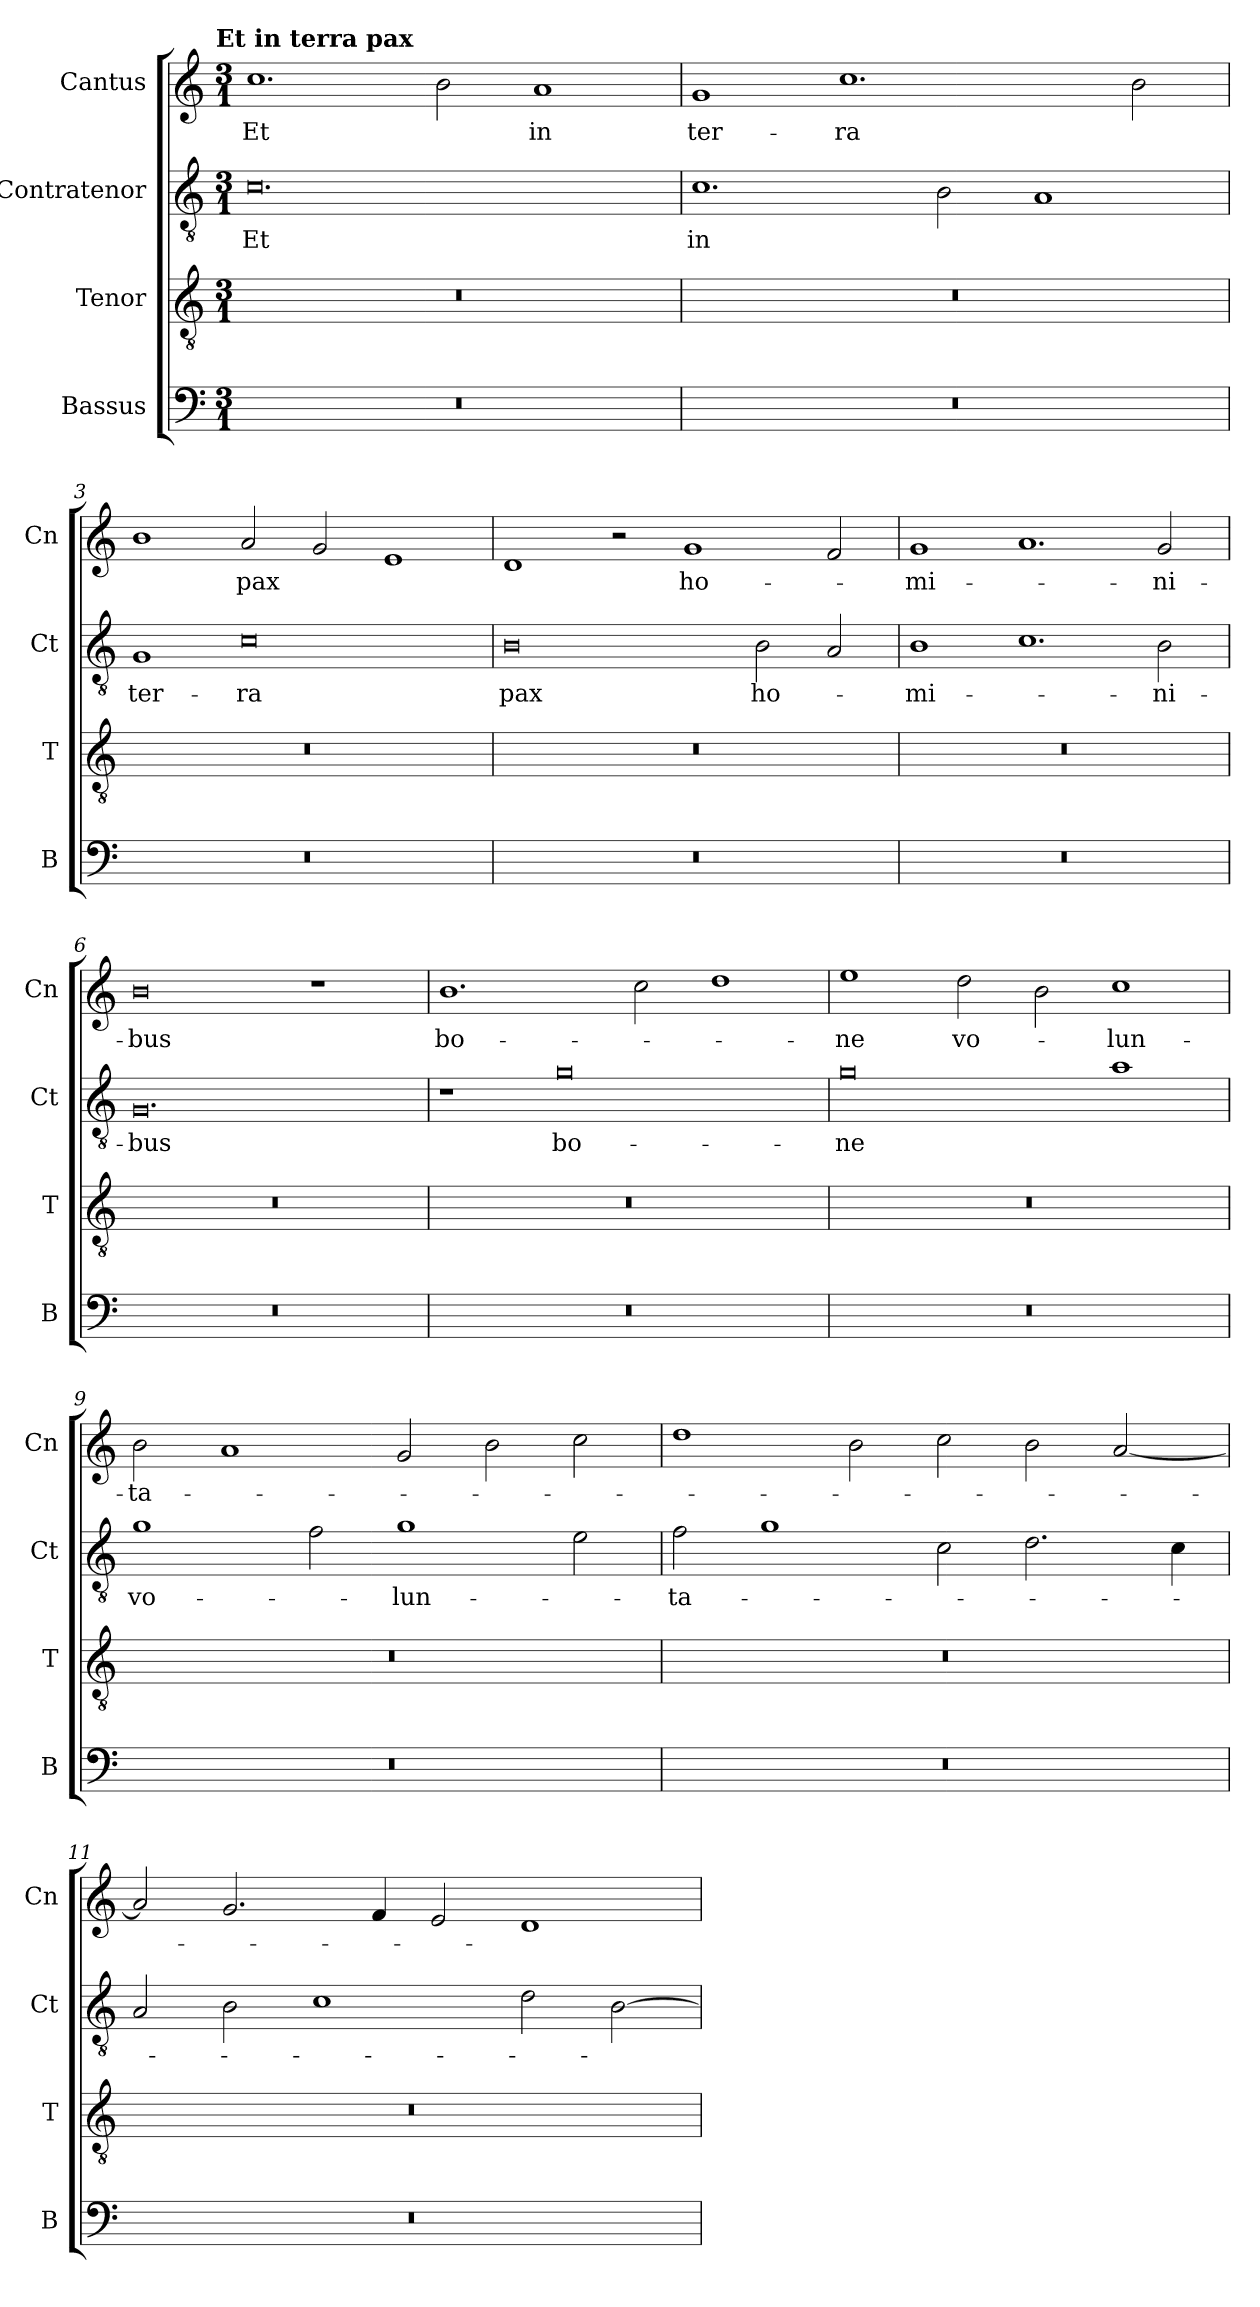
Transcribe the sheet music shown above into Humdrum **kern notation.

**kern	**kern	**kern	**text	**kern	**text
*part4	*part3	*part2	*part2	*part1	*part1
*staff4	*staff3	*staff2	*staff2	*staff1	*staff1
*I"Bassus	*I"Tenor	*I"Contratenor	*	*I"Cantus	*
*I'B	*I'T	*I'Ct	*	*I'Cn	*
*clefF4	*clefGv2	*clefGv2	*	*clefG2	*
*k[]	*k[]	*k[]	*	*k[]	*
!!LO:TX:omd:t=Et in terra pax
*M3/1	*M3/1	*M3/1	*	*M3/1	*
*MM384	*MM384	*MM384	*	*MM384	*
=1	=1	=1	=1	=1	=1
0.r	0.r	0.c	Et	1.cc	Et
.	.	.	.	2b\	.
.	.	.	.	1a	in
=2	=2	=2	=2	=2	=2
0.r	0.r	1.c	in	1g	ter-
.	.	.	.	1.cc	-ra
.	.	2B\	.	.	.
.	.	1A	.	.	.
.	.	.	.	2b\	.
=3	=3	=3	=3	=3	=3
0.r	0.r	1G	ter-	1b	.
.	.	0c	-ra	2a/	pax
.	.	.	.	2g/	.
.	.	.	.	1e	.
=4	=4	=4	=4	=4	=4
0.r	0.r	0B	pax	1d	.
.	.	.	.	2r	.
.	.	.	.	1g	ho-
.	.	2B\	ho-	.	.
.	.	2A/	.	2f/	.
=5	=5	=5	=5	=5	=5
0.r	0.r	1B	-mi-	1g	-mi-
.	.	1.c	.	1.a	.
.	.	2B\	-ni-	2g/	-ni-
=6	=6	=6	=6	=6	=6
0.r	0.r	0.G	-bus	0b	-bus
.	.	.	.	1r	.
=7	=7	=7	=7	=7	=7
0.r	0.r	1r	.	1.b	bo-
.	.	0g	bo-	.	.
.	.	.	.	2cc\	.
.	.	.	.	1dd	.
=8	=8	=8	=8	=8	=8
0.r	0.r	0g	-ne	1ee	-ne
.	.	.	.	2dd\	vo-
.	.	.	.	2b\	.
.	.	1a	.	1cc	-lun-
=9	=9	=9	=9	=9	=9
0.r	0.r	1g	vo-	2b\	-ta-
.	.	.	.	1a	.
.	.	2f\	.	.	.
.	.	1g	-lun-	2g/	.
.	.	.	.	2b\	.
.	.	2e\	.	2cc\	.
=10	=10	=10	=10	=10	=10
0.r	0.r	2f\	-ta-	1dd	.
.	.	1g	.	.	.
.	.	.	.	2b\	.
.	.	2c\	.	2cc\	.
.	.	2.d\	.	2b\	.
.	.	.	.	[2a/	.
.	.	4c\	.	.	.
=11	=11	=11	=11	=11	=11
0.r	0.r	2A/	.	2a/]	.
.	.	2B\	.	2.g/	.
.	.	1c	.	.	.
.	.	.	.	4f/	.
.	.	.	.	2e/	.
.	.	2d\	.	1d	.
.	.	[2B\	.	.	.
=	=	=	=	=	=
*-	*-	*-	*-	*-	*-
